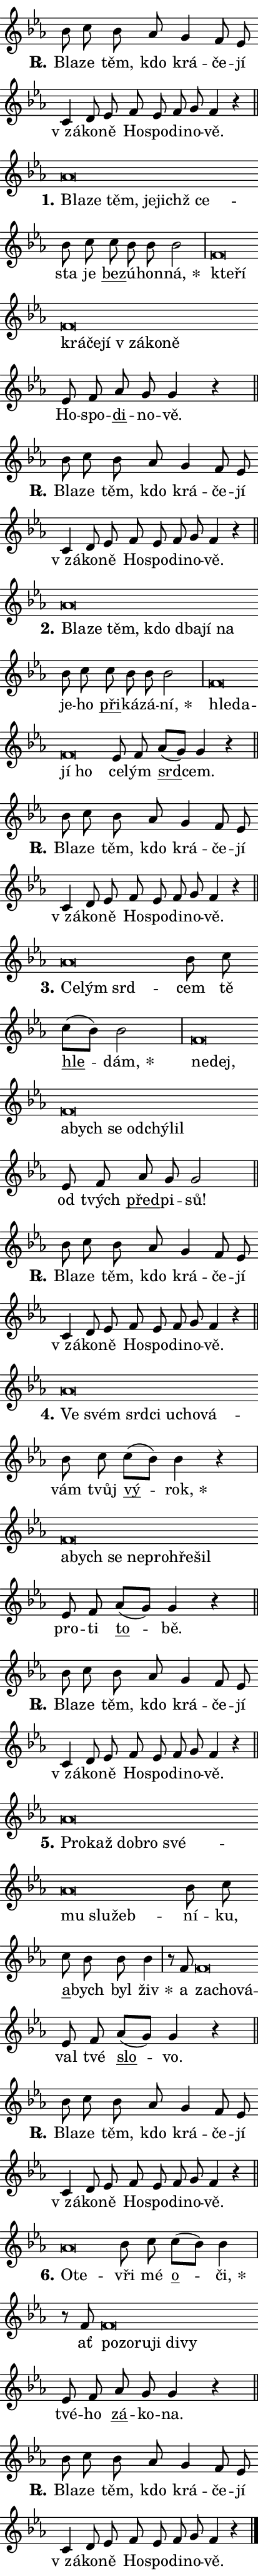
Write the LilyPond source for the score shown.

\version "2.22.1"
\header { tagline = "" }
\paper {
  indent = 0\cm
  top-margin = 0\cm
  right-margin = 0\cm
  bottom-margin = 0\cm
  left-margin = 0\cm
  paper-width = 7\cm
  page-breaking = #ly:one-page-breaking
  system-system-spacing.basic-distance = #11
  score-system-spacing.basic-distance = #11
  ragged-last = ##f
}


%% Author: Thomas Morley
%% https://lists.gnu.org/archive/html/lilypond-user/2020-05/msg00002.html
#(define (line-position grob)
"Returns position of @var[grob} in current system:
   @code{'start}, if at first time-step
   @code{'end}, if at last time-step
   @code{'middle} otherwise
"
  (let* ((col (ly:item-get-column grob))
         (ln (ly:grob-object col 'left-neighbor))
         (rn (ly:grob-object col 'right-neighbor))
         (col-to-check-left (if (ly:grob? ln) ln col))
         (col-to-check-right (if (ly:grob? rn) rn col))
         (break-dir-left
           (and
             (ly:grob-property col-to-check-left 'non-musical #f)
             (ly:item-break-dir col-to-check-left)))
         (break-dir-right
           (and
             (ly:grob-property col-to-check-right 'non-musical #f)
             (ly:item-break-dir col-to-check-right))))
        (cond ((eqv? 1 break-dir-left) 'start)
              ((eqv? -1 break-dir-right) 'end)
              (else 'middle))))

#(define (tranparent-at-line-position vctor)
  (lambda (grob)
  "Relying on @code{line-position} select the relevant enry from @var{vctor}.
Used to determine transparency,"
    (case (line-position grob)
      ((end) (not (vector-ref vctor 0)))
      ((middle) (not (vector-ref vctor 1)))
      ((start) (not (vector-ref vctor 2))))))

noteHeadBreakVisibility =
#(define-music-function (break-visibility)(vector?)
"Makes @code{NoteHead}s transparent relying on @var{break-visibility}"
#{
  \override NoteHead.transparent =
    #(tranparent-at-line-position break-visibility)
#})

#(define delete-ledgers-for-transparent-note-heads
  (lambda (grob)
    "Reads whether a @code{NoteHead} is transparent.
If so this @code{NoteHead} is removed from @code{'note-heads} from
@var{grob}, which is supposed to be @code{LedgerLineSpanner}.
As a result ledgers are not printed for this @code{NoteHead}"
    (let* ((nhds-array (ly:grob-object grob 'note-heads))
           (nhds-list
             (if (ly:grob-array? nhds-array)
                 (ly:grob-array->list nhds-array)
                 '()))
           ;; Relies on the transparent-property being done before
           ;; Staff.LedgerLineSpanner.after-line-breaking is executed.
           ;; This is fragile ...
           (to-keep
             (remove
               (lambda (nhd)
                 (ly:grob-property nhd 'transparent #f))
               nhds-list)))
      ;; TODO find a better method to iterate over grob-arrays, similiar
      ;; to filter/remove etc for lists
      ;; For now rebuilt from scratch
      (set! (ly:grob-object grob 'note-heads)  '())
      (for-each
        (lambda (nhd)
          (ly:pointer-group-interface::add-grob grob 'note-heads nhd))
        to-keep))))

hideNotes = {
  \noteHeadBreakVisibility #begin-of-line-visible
}
unHideNotes = {
  \noteHeadBreakVisibility #all-visible
}

% work-around for resetting accidentals
% https://lilypond.org/doc/v2.23/Documentation/notation/displaying-rhythms#unmetered-music
cadenzaMeasure = {
  \cadenzaOff
  \partial 1024 s1024
  \cadenzaOn
}

#(define-markup-command (accent layout props text) (markup?)
  "Underline accented syllable"
  (interpret-markup layout props
    #{\markup \override #'(offset . 4.3) \underline { #text }#}))

responsum = \markup \concat {
  "R" \hspace #-1.05 \path #0.1 #'((moveto 0 0.07) (lineto 0.9 0.8)) \hspace #0.05 "."
}

\layout {
    \context {
        \Staff
        \remove "Time_signature_engraver"
        \override LedgerLineSpanner.after-line-breaking = #delete-ledgers-for-transparent-note-heads
    }
    \context {
        \Voice {
            \override NoteHead.output-attributes = #'((class . "notehead"))
            \override Hairpin.height = #0.55
        }
    }
    \context {
        \Lyrics {
            \override StanzaNumber.output-attributes = #'((class . "stanzanumber"))
            \override LyricSpace.minimum-distance = #0.9
            \override LyricText.font-name = #"TeX Gyre Schola"
            \override LyricText.font-size = 1
            \override StanzaNumber.font-name = #"TeX Gyre Schola Bold"
            \override StanzaNumber.font-size = 1
        }
    }
}

% magnetic-lyrics.ily
%
%   written by
%     Jean Abou Samra <jean@abou-samra.fr>
%     Werner Lemberg <wl@gnu.org>
%
%   adapted by
%     Jiri Hon <jiri.hon@gmail.com>
%
% Version 2022-Apr-15

% https://www.mail-archive.com/lilypond-user@gnu.org/msg149350.html

#(define (Left_hyphen_pointer_engraver context)
   "Collect syllable-hyphen-syllable occurrences in lyrics and store
them in properties.  This engraver only looks to the left.  For
example, if the lyrics input is @code{foo -- bar}, it does the
following.

@itemize @bullet
@item
Set the @code{text} property of the @code{LyricHyphen} grob between
@q{foo} and @q{bar} to @code{foo}.

@item
Set the @code{left-hyphen} property of the @code{LyricText} grob with
text @q{foo} to the @code{LyricHyphen} grob between @q{foo} and
@q{bar}.
@end itemize

Use this auxiliary engraver in combination with the
@code{lyric-@/text::@/apply-@/magnetic-@/offset!} hook."
   (let ((hyphen #f)
         (text #f))
     (make-engraver
      (acknowledgers
       ((lyric-syllable-interface engraver grob source-engraver)
        (set! text grob)))
      (end-acknowledgers
       ((lyric-hyphen-interface engraver grob source-engraver)
        ;(when (not (grob::has-interface grob 'lyric-space-interface))
          (set! hyphen grob)));)
      ((stop-translation-timestep engraver)
       (when (and text hyphen)
         (ly:grob-set-object! text 'left-hyphen hyphen))
       (set! text #f)
       (set! hyphen #f)))))

#(define (lyric-text::apply-magnetic-offset! grob)
   "If the space between two syllables is less than the value in
property @code{LyricText@/.details@/.squash-threshold}, move the right
syllable to the left so that it gets concatenated with the left
syllable.

Use this function as a hook for
@code{LyricText@/.after-@/line-@/breaking} if the
@code{Left_@/hyphen_@/pointer_@/engraver} is active."
   (let ((hyphen (ly:grob-object grob 'left-hyphen #f)))
     (when hyphen
       (let ((left-text (ly:spanner-bound hyphen LEFT)))
         (when (grob::has-interface left-text 'lyric-syllable-interface)
           (let* ((common (ly:grob-common-refpoint grob left-text X))
                  (this-x-ext (ly:grob-extent grob common X))
                  (left-x-ext
                   (begin
                     ;; Trigger magnetism for left-text.
                     (ly:grob-property left-text 'after-line-breaking)
                     (ly:grob-extent left-text common X)))
                  ;; `delta` is the gap width between two syllables.
                  (delta (- (interval-start this-x-ext)
                            (interval-end left-x-ext)))
                  (details (ly:grob-property grob 'details))
                  (threshold (assoc-get 'squash-threshold details 0.2)))
             (when (< delta threshold)
               (let* (;; We have to manipulate the input text so that
                      ;; ligatures crossing syllable boundaries are not
                      ;; disabled.  For languages based on the Latin
                      ;; script this is essentially a beautification.
                      ;; However, for non-Western scripts it can be a
                      ;; necessity.
                      (lt (ly:grob-property left-text 'text))
                      (rt (ly:grob-property grob 'text))
                      (is-space (grob::has-interface hyphen 'lyric-space-interface))
                      (space (if is-space " " ""))
                      (space-markup (grob-interpret-markup grob " "))
                      (space-size (interval-length (ly:stencil-extent space-markup X)))
                      (extra-delta (if is-space space-size 0))
                      ;; Append new syllable.
                      (ltrt-space (if (and (string? lt) (string? rt))
                                (string-append lt space rt)
                                (make-concat-markup (list lt space rt))))
                      ;; Right-align `ltrt` to the right side.
                      (ltrt-space-markup (grob-interpret-markup
                               grob
                               (make-translate-markup
                                (cons (interval-length this-x-ext) 0)
                                (make-right-align-markup ltrt-space)))))
                 (begin
                   ;; Don't print `left-text`.
                   (ly:grob-set-property! left-text 'stencil #f)
                   ;; Set text and stencil (which holds all collected
                   ;; syllables so far) and shift it to the left.
                   (ly:grob-set-property! grob 'text ltrt-space)
                   (ly:grob-set-property! grob 'stencil ltrt-space-markup)
                   (ly:grob-translate-axis! grob (- (- delta extra-delta)) X))))))))))


#(define (lyric-hyphen::displace-bounds-first grob)
   ;; Make very sure this callback isn't triggered too early.
   (let ((left (ly:spanner-bound grob LEFT))
         (right (ly:spanner-bound grob RIGHT)))
     (ly:grob-property left 'after-line-breaking)
     (ly:grob-property right 'after-line-breaking)
     (ly:lyric-hyphen::print grob)))

squashThreshold = #0.4

\layout {
  \context {
    \Lyrics
    \consists #Left_hyphen_pointer_engraver
    \override LyricText.after-line-breaking =
      #lyric-text::apply-magnetic-offset!
    \override LyricHyphen.stencil = #lyric-hyphen::displace-bounds-first
    \override LyricText.details.squash-threshold = \squashThreshold
    \override LyricHyphen.minimum-distance = 0
    \override LyricHyphen.minimum-length = \squashThreshold
  }
}

squash = \override LyricText.details.squash-threshold = 9999
unSquash = \override LyricText.details.squash-threshold = \squashThreshold

left = \override LyricText.self-alignment-X = #LEFT
unLeft = \revert LyricText.self-alignment-X

starOffset = #(lambda (grob) 
                (let ((x_offset (ly:self-alignment-interface::aligned-on-x-parent grob)))
                  (if (= x_offset 0) 0 (+ x_offset 1.2))))

star = #(define-music-function (syllable)(string?)
"Append star separator at the end of a syllable"
#{
  \once \override LyricText.X-offset = #starOffset
  \lyricmode { \markup {
    #syllable
    \override #'((font-name . "TeX Gyre Schola Bold")) \hspace #0.2 \lower #0.65 \larger "*"
  } }
#})

starAccent = #(define-music-function (syllable)(string?)
"Append star separator at the end of a syllable and make accent"
#{
  \once \override LyricText.X-offset = #starOffset
  \lyricmode { \markup {
    \accent #syllable
    \override #'((font-name . "TeX Gyre Schola Bold")) \hspace #0.2 \lower #0.65 \larger "*"
  } }
#})

breath = #(define-music-function (syllable)(string?)
"Append breathing indicator at the end of a syllable"
#{
  \lyricmode { \markup { #syllable "+" } }
#})

optionalBreath = #(define-music-function (syllable)(string?)
"Append optional breathing indicator at the end of a syllable"
#{
  \lyricmode { \markup { #syllable "(+)" } }
#})


\score {
    <<
        \new Voice = "melody" { \cadenzaOn \key es \major \relative { bes'8 c bes as g4 f8 es \bar "" c4 d8 es \bar "" f es f g f4 r \cadenzaMeasure \bar "||" \break }
\relative { as'\breve*1/16 \hideNotes \breve*1/16 \bar "" \breve*1/16 \bar "" \breve*1/16 \bar "" \breve*1/16 \breve*1/16 \bar "" \unHideNotes bes8 c \bar "" c bes bes bes2 \cadenzaMeasure \bar "|" f\breve*1/16 \hideNotes \breve*1/16 \bar "" \breve*1/16 \bar "" \breve*1/16 \bar "" \breve*1/16 \bar "" \breve*1/16 \bar "" \breve*1/16 \breve*1/16 \bar "" \unHideNotes es8 f \bar "" as g g4 r \cadenzaMeasure \bar "||" \break }
\relative { bes'8 c bes as g4 f8 es \bar "" c4 d8 es \bar "" f es f g f4 r \cadenzaMeasure \bar "||" \break }
\relative { as'\breve*1/16 \hideNotes \breve*1/16 \bar "" \breve*1/16 \bar "" \breve*1/16 \bar "" \breve*1/16 \bar "" \breve*1/16 \breve*1/16 \bar "" \unHideNotes bes8 c \bar "" c bes bes bes2 \cadenzaMeasure \bar "|" f\breve*1/16 \hideNotes \breve*1/16 \bar "" \breve*1/16 \breve*1/16 \bar "" \unHideNotes es8 f \bar "" as[( g)] g4 r \cadenzaMeasure \bar "||" \break }
\relative { bes'8 c bes as g4 f8 es \bar "" c4 d8 es \bar "" f es f g f4 r \cadenzaMeasure \bar "||" \break }
\relative { as'\breve*1/16 \hideNotes \breve*1/16 \breve*1/16 \bar "" \unHideNotes bes8 c \bar "" c[( bes)] bes2 \cadenzaMeasure \bar "|" f\breve*1/16 \hideNotes \breve*1/16 \bar "" \breve*1/16 \bar "" \breve*1/16 \bar "" \breve*1/16 \bar "" \breve*1/16 \bar "" \breve*1/16 \breve*1/16 \bar "" \unHideNotes es8 f \bar "" as g g2 \cadenzaMeasure \bar "||" \break }
\relative { bes'8 c bes as g4 f8 es \bar "" c4 d8 es \bar "" f es f g f4 r \cadenzaMeasure \bar "||" \break }
\relative { as'\breve*1/16 \hideNotes \breve*1/16 \bar "" \breve*1/16 \bar "" \breve*1/16 \bar "" \breve*1/16 \bar "" \breve*1/16 \breve*1/16 \bar "" \unHideNotes bes8 c \bar "" c[( bes)] bes4 r \cadenzaMeasure \bar "|" f\breve*1/16 \hideNotes \breve*1/16 \bar "" \breve*1/16 \bar "" \breve*1/16 \bar "" \breve*1/16 \bar "" \breve*1/16 \breve*1/16 \bar "" \unHideNotes es8 f \bar "" as[( g)] g4 r \cadenzaMeasure \bar "||" \break }
\relative { bes'8 c bes as g4 f8 es \bar "" c4 d8 es \bar "" f es f g f4 r \cadenzaMeasure \bar "||" \break }
\relative { as'\breve*1/16 \hideNotes \breve*1/16 \bar "" \breve*1/16 \bar "" \breve*1/16 \bar "" \breve*1/16 \bar "" \breve*1/16 \bar "" \breve*1/16 \breve*1/16 \bar "" \unHideNotes bes8 c \bar "" c bes bes bes4 \cadenzaMeasure \bar "|" r8 f8 f\breve*1/16 \hideNotes \breve*1/16 \breve*1/16 \bar "" \unHideNotes es8 f \bar "" as[( g)] g4 r \cadenzaMeasure \bar "||" \break }
\relative { bes'8 c bes as g4 f8 es \bar "" c4 d8 es \bar "" f es f g f4 r \cadenzaMeasure \bar "||" \break }
\relative { as'\breve*1/16 \hideNotes \breve*1/16 \bar "" \unHideNotes bes8 c \bar "" c[( bes)] bes4 \cadenzaMeasure \bar "|" r8 f8 f\breve*1/16 \hideNotes \breve*1/16 \bar "" \breve*1/16 \bar "" \breve*1/16 \bar "" \breve*1/16 \breve*1/16 \bar "" \unHideNotes es8 f \bar "" as g g4 r \cadenzaMeasure \bar "||" \break }
\relative { bes'8 c bes as g4 f8 es \bar "" c4 d8 es \bar "" f es f g f4 r \cadenzaMeasure \bar "||" \break } \bar "|." }
        \new Lyrics \lyricsto "melody" { \lyricmode { \set stanza = \responsum
Bla -- ze těm, kdo krá -- če -- jí "v zá" -- ko -- ně Ho -- spo -- di -- no -- vě.
\set stanza = "1."
\left Bla -- \squash ze těm, je -- jichž ce -- \unLeft \unSquash sta je \markup \accent bez -- ú -- hon -- \star ná, \left kte -- \squash ří krá -- če -- jí "v zá" -- ko -- ně \unLeft \unSquash Ho -- spo -- \markup \accent di -- no -- vě.
\set stanza = \responsum
Bla -- ze těm, kdo krá -- če -- jí "v zá" -- ko -- ně Ho -- spo -- di -- no -- vě.
\set stanza = "2."
\left Bla -- \squash ze těm, kdo dba -- jí na \unLeft \unSquash je -- ho \markup \accent při -- ká -- zá -- \star ní, \left hle -- \squash da -- jí ho \unLeft \unSquash ce -- lým \markup \accent srd -- cem.
\set stanza = \responsum
Bla -- ze těm, kdo krá -- če -- jí "v zá" -- ko -- ně Ho -- spo -- di -- no -- vě.
\set stanza = "3."
\left Ce -- \squash lým srd -- \unLeft \unSquash cem tě \markup \accent hle -- \star dám, \left ne -- \squash dej, a -- bych se od -- chý -- lil \unLeft \unSquash od tvých \markup \accent před -- pi -- sů!
\set stanza = \responsum
Bla -- ze těm, kdo krá -- če -- jí "v zá" -- ko -- ně Ho -- spo -- di -- no -- vě.
\set stanza = "4."
\left Ve \squash svém srd -- ci u -- cho -- vá -- \unLeft \unSquash vám tvůj \markup \accent vý -- \star rok, \left a -- \squash bych se ne -- pro -- hře -- šil \unLeft \unSquash pro -- ti \markup \accent to -- bě.
\set stanza = \responsum
Bla -- ze těm, kdo krá -- če -- jí "v zá" -- ko -- ně Ho -- spo -- di -- no -- vě.
\set stanza = "5."
\left Pro -- \squash kaž dob -- ro své -- mu slu -- žeb -- \unLeft \unSquash ní -- ku, \markup \accent a -- bych byl \star živ a \left za -- \squash cho -- vá -- \unLeft \unSquash val tvé \markup \accent slo -- vo.
\set stanza = \responsum
Bla -- ze těm, kdo krá -- če -- jí "v zá" -- ko -- ně Ho -- spo -- di -- no -- vě.
\set stanza = "6."
\left O -- \squash te -- \unLeft \unSquash vři mé \markup \accent o -- \star či, ať \left po -- \squash zo -- ru -- ji di -- vy \unLeft \unSquash tvé -- ho \markup \accent zá -- ko -- na.
\set stanza = \responsum
Bla -- ze těm, kdo krá -- če -- jí "v zá" -- ko -- ně Ho -- spo -- di -- no -- vě. } }
    >>
    \layout {}
}
